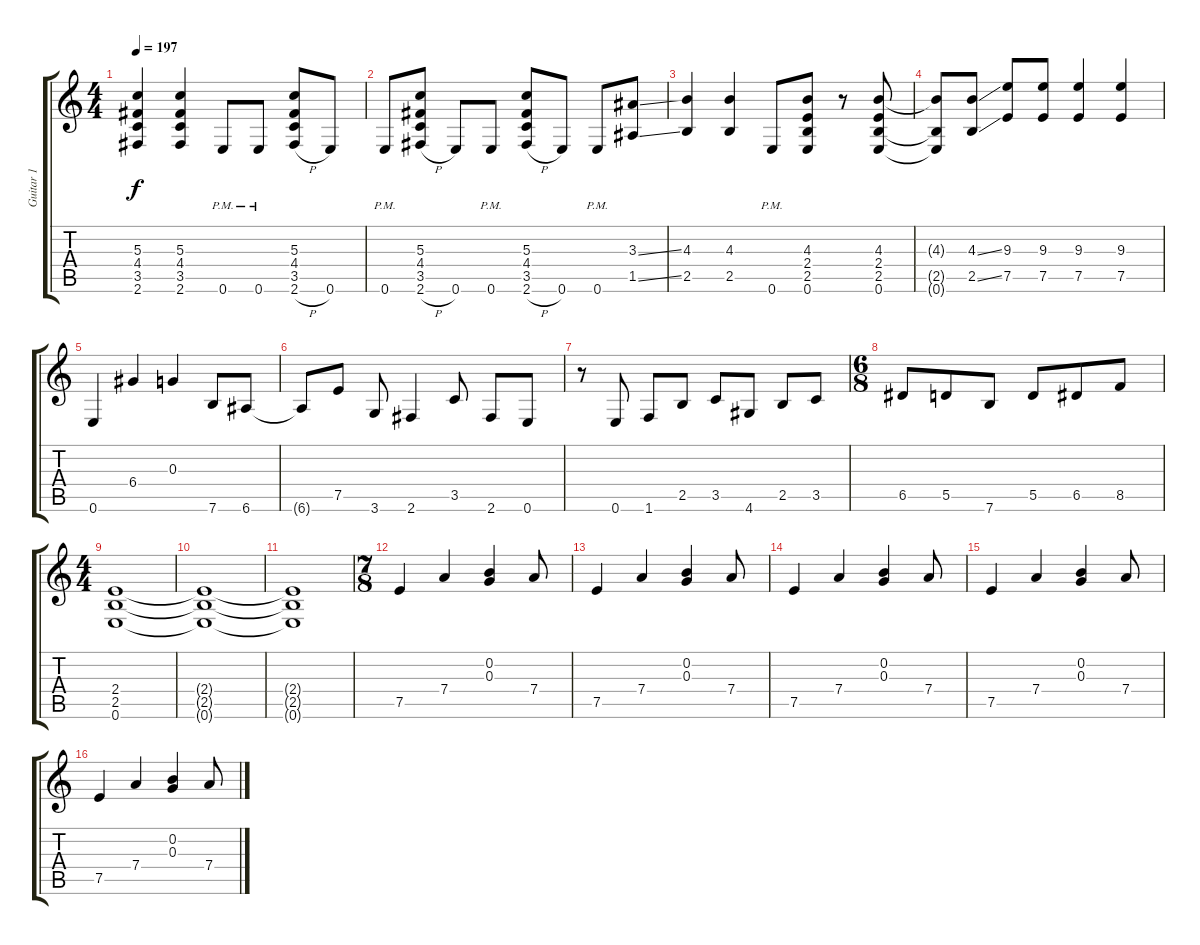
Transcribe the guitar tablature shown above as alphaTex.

\track ("Guitar 1" "Guitar 1") {instrument distortionguitar}
\staff {score tabs}
\tuning (E4 B3 G3 D3 A2 E2) {hide}
\ts (4 4)
\tempo 197
\clef g2
\ks c
(5.3{t} 4.4{t} 3.5{t} 2.6{t}).4{dy f} (5.3 4.4 3.5 2.6).4 0.6{pm}.8 0.6{pm}.8 (5.3 4.4 3.5 2.6{h}).8 0.6.8 |
0.6{pm}.8 (5.3 4.4 3.5 2.6{h}).8 0.6.8 0.6{pm}.8 (5.3 4.4 3.5 2.6{h}).8 0.6.8 0.6{pm}.8 (3.3{ss} 1.5{ss}).8 |
(4.3 2.5).4 (4.3 2.5).4 0.6{pm}.8 (4.3 2.4 2.5 0.6).8 r.8 (4.3 2.4 2.5 0.6).8 |
(4.3{t} 2.5{t} 0.6{t}).8 (4.3{ss} 2.5{ss}).8 (9.3 7.5).8 (9.3 7.5).8 (9.3 7.5).4 (9.3 7.5).4 |
0.6.4 6.4.4 0.3.4 7.6.8 6.6.8 |
6.6{t}.8 7.5.8 3.6.8 2.6.4 3.5.8 2.6.8 0.6.8 |
r.8 0.6.8 1.6.8 2.5.8 3.5.8 4.6.8 2.5.8 3.5.8 |
\ts (6 8)
6.5.8 5.5.8 7.6.8 5.5.8 6.5.8 8.5.8 |
\ts (4 4)
(2.4 2.5 0.6).1 |
(2.4{t} 2.5{t} 0.6{t}).1 |
(2.4{t} 2.5{t} 0.6{t}).1 |
\ts (7 8)
7.5.4{instrument acousticguitarsteel} 7.4.4 (0.2 0.3).4 7.4.8 |
7.5.4 7.4.4 (0.2 0.3).4 7.4.8 |
7.5.4 7.4.4 (0.2 0.3).4 7.4.8 |
7.5.4 7.4.4 (0.2 0.3).4 7.4.8 |
7.5.4 7.4.4 (0.2 0.3).4 7.4.8
